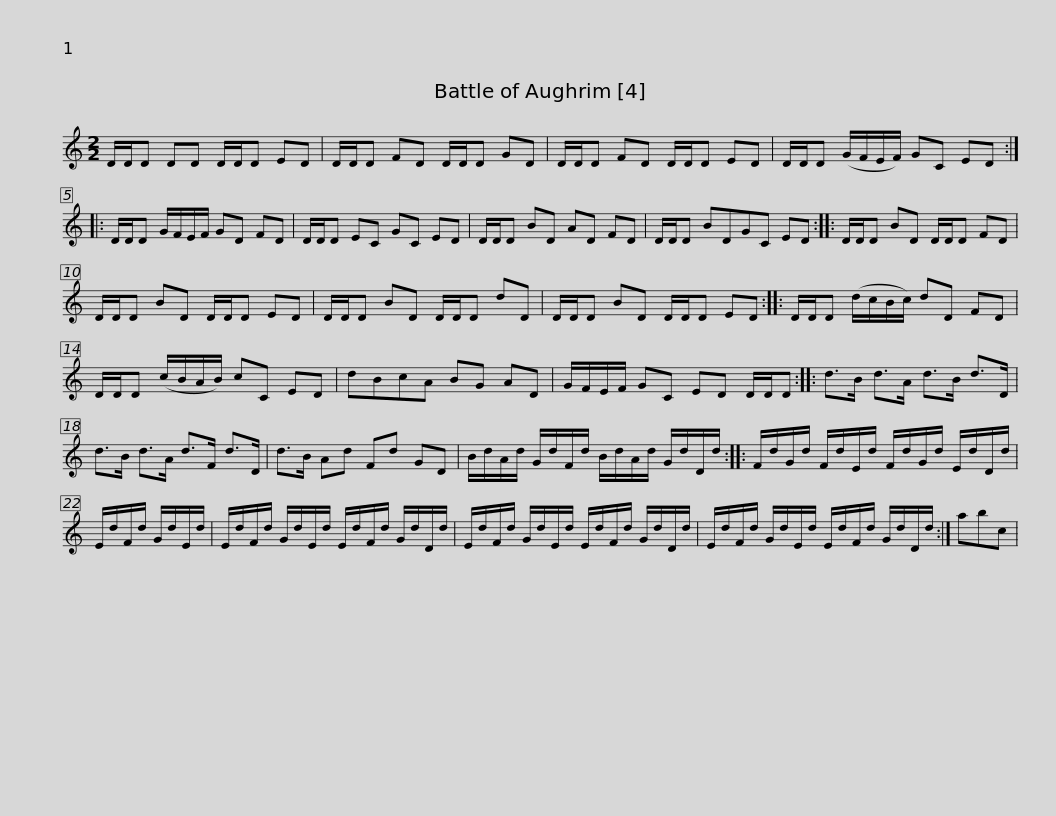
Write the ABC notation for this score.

X:1
L:1/8
M:2/2
I:linebreak $
K:C
V:1 treble
V:1
 D/D/D DD D/D/D ED | D/D/D FD D/D/D GD | D/D/D FD D/D/D ED | D/D/D (G/F/E/F/) GC ED ::$ D/D/D G/F/E/F/ GD FD | %5
 D/D/D EC GC ED | D/D/D BD AD FD | D/D/D BDGC ED ::$ D/D/D BD D/D/D FD | D/D/D BD D/D/D ED | %10
 D/D/D BD D/D/D dD | D/D/D BD D/D/D ED ::$ D/D/D (d/c/B/c/) dD FD | D/D/D (c/B/A/B/) cC ED | dBcA BG AD | %15
 G/F/E/F/ GC ED D/D/D ::$ d>B d>A d>B d>D | d>B d>A d>F d>D | d>B Ad Fd GD | B/d/A/d/ G/d/F/d/ B/d/A/d/ G/d/D/d/ ::$ %20
 F/d/G/d/ F/d/E/d/ F/d/G/d/ E/d/D/d/ | E/d/F/d/ G/d/E/d/ | E/d/F/d/ G/d/E/d/ E/d/F/d/ G/d/D/d/ |$ E/d/F/d/ G/d/E/d/ E/d/F/d/ G/d/D/d/ | E/d/F/d/ G/d/E/d/ E/d/F/d/ G/d/D/d/ :| %25
 abc | %26
